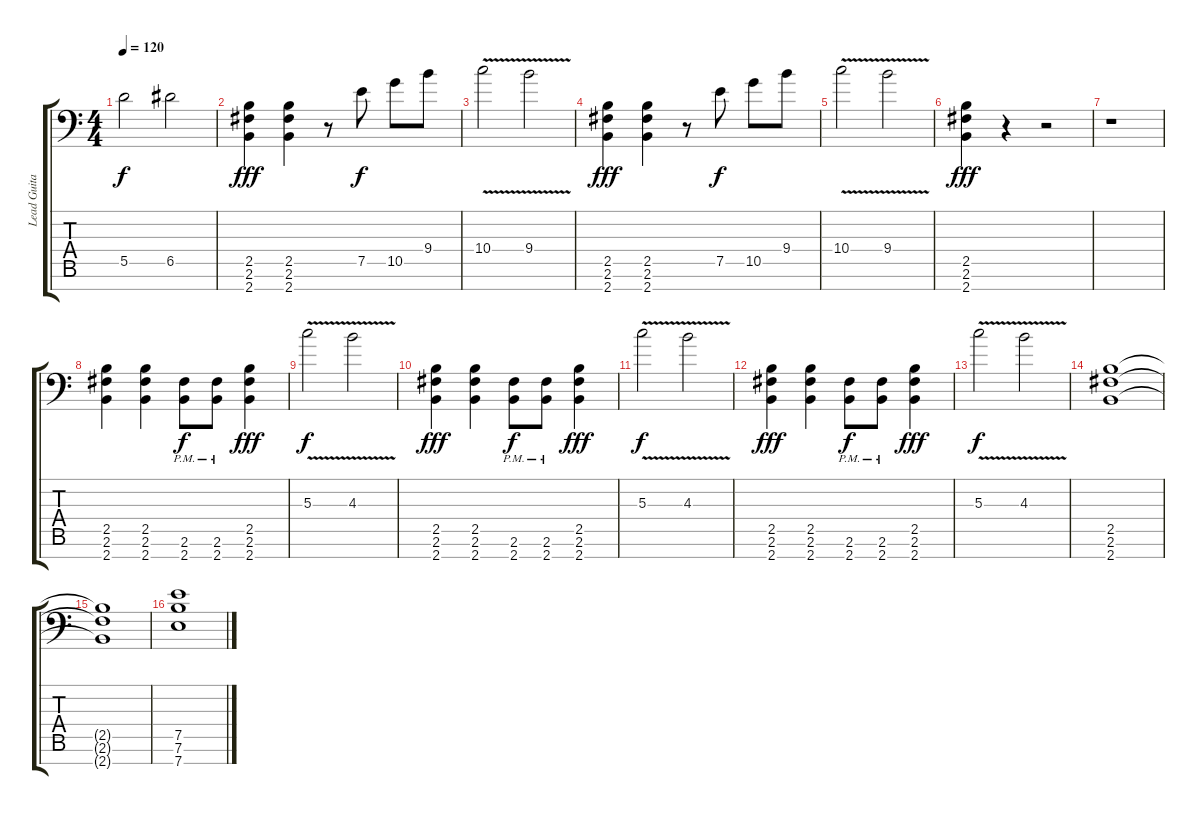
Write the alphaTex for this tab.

\track ("Lead Guitar" "Lead Guita") {instrument overdrivenguitar}
\staff {score tabs}
\tuning (E4 B3 G3 D3 A2 E2 A1) {hide}
\ts (4 4)
\tempo 120
\clef f4
\ks c
5.5.2{dy f} 6.5.2 |
(2.5 2.6 2.7).4{dy fff} (2.5 2.6 2.7).4 r.8 7.5.8{dy f} 10.5.8 9.4.8 |
10.4{v}.2 9.4{v}.2 |
(2.5 2.6 2.7).4{dy fff} (2.5 2.6 2.7).4 r.8 7.5.8{dy f} 10.5.8 9.4.8 |
10.4{v}.2 9.4{v}.2 |
(2.5 2.6 2.7).4{dy fff} r.4 r.2 |
r.1 |
(2.5 2.6 2.7).4 (2.5 2.6 2.7).4 (2.6{pm} 2.7{pm}).8{dy f} (2.6{pm} 2.7{pm}).8 (2.5 2.6 2.7).4{dy fff} |
5.3{v}.2{dy f} 4.3{v}.2 |
(2.5 2.6 2.7).4{dy fff} (2.5 2.6 2.7).4 (2.6{pm} 2.7{pm}).8{dy f} (2.6{pm} 2.7{pm}).8 (2.5 2.6 2.7).4{dy fff} |
5.3{v}.2{dy f} 4.3{v}.2 |
(2.5 2.6 2.7).4{dy fff} (2.5 2.6 2.7).4 (2.6{pm} 2.7{pm}).8{dy f} (2.6{pm} 2.7{pm}).8 (2.5 2.6 2.7).4{dy fff} |
5.3{v}.2{dy f} 4.3{v}.2 |
(2.5 2.6 2.7).1 |
(2.5{t} 2.6{t} 2.7{t}).1 |
(7.5 7.6 7.7).1
